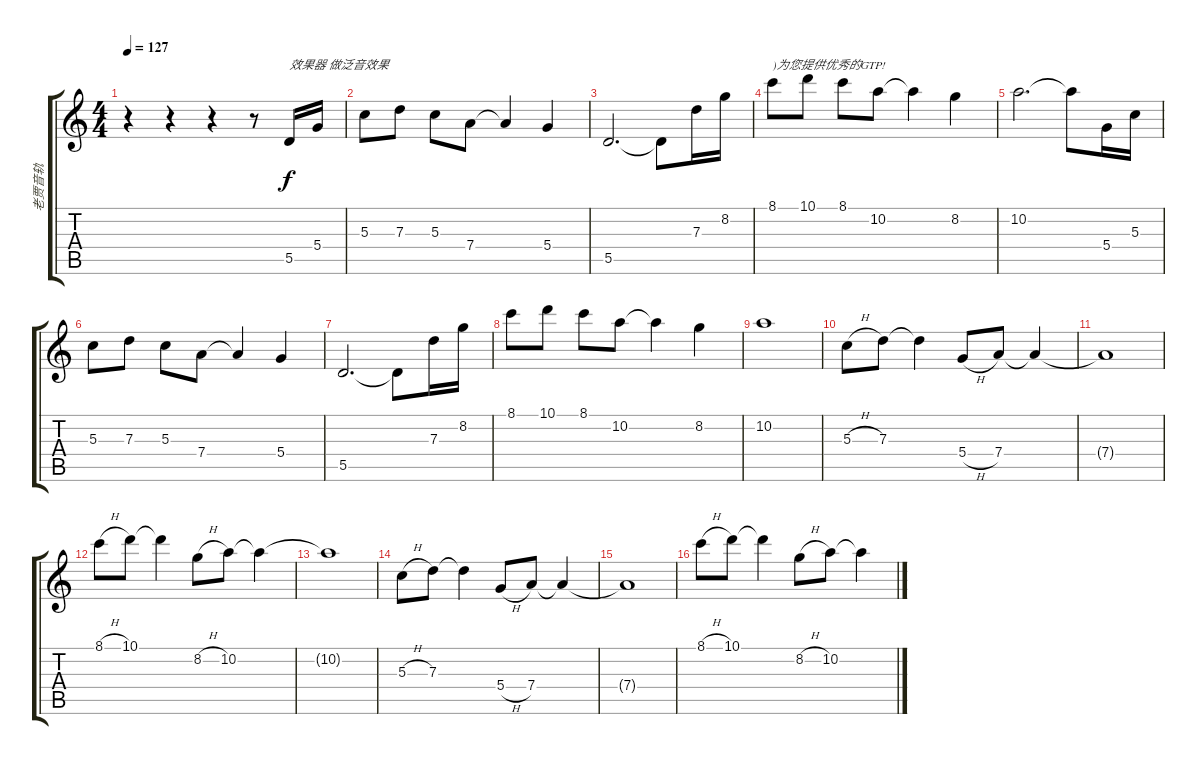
\track ("老贾音轨" "老贾音轨") {instrument overdrivenguitar}
\staff {score tabs}
\tuning (E4 B3 G3 D3 A2 E2) {hide}
\ts (4 4)
\tempo 127
\clef g2
\ks c
r.4{dy f instrument overdrivenguitar} r.4 r.4 r.8{instrument guitarharmonics} 5.5.16{txt "效果器 做泛音效果"} 5.4.16 |
5.3.8 7.3.8 5.3.8 7.4.8 7.4{t}.4 5.4.4 |
5.5.2{d} 5.5{t}.8 7.3.16 8.2.16 |
8.1.8{txt ")为您提供优秀的GTP!"} 10.1.8 8.1.8 10.2.8 10.2{t}.4 8.2.4 |
10.2.2{d} 10.2{t}.8 5.4.16 5.3.16 |
5.3.8 7.3.8 5.3.8 7.4.8 7.4{t}.4 5.4.4 |
5.5.2{d} 5.5{t}.8 7.3.16 8.2.16 |
8.1.8 10.1.8 8.1.8 10.2.8 10.2{t}.4 8.2.4 |
10.2.1 |
5.3{h}.8 7.3.8 7.3{t}.4 5.4{h}.8 7.4.8 7.4{t}.4 |
7.4{t}.1 |
8.1{h}.8 10.1.8 10.1{t}.4 8.2{h}.8 10.2.8 10.2{t}.4 |
10.2{t}.1 |
5.3{h}.8 7.3.8 7.3{t}.4 5.4{h}.8 7.4.8 7.4{t}.4 |
7.4{t}.1 |
8.1{h}.8 10.1.8 10.1{t}.4 8.2{h}.8 10.2.8 10.2{t}.4
